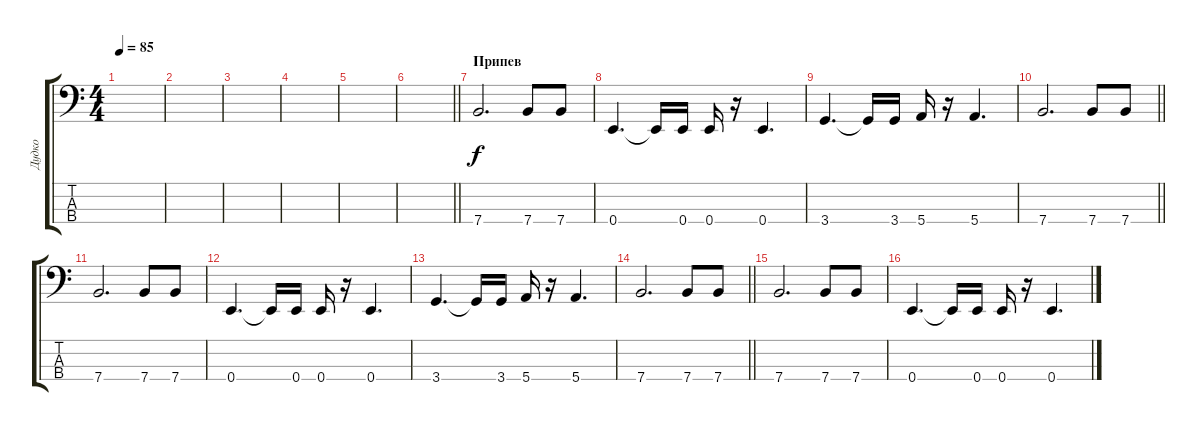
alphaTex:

\track ("Дудко" "Дудко") {instrument electricbassfinger}
\staff {score tabs}
\tuning (G2 D2 A1 E1) {hide}
\ts (4 4)
\tempo 85
\clef f4
\ks c
|
|
|
|
|
\barLineRight lightlight
|
\section ("" "Припев")
7.4.2{d} 7.4.8 7.4.8 |
0.4.4{d} 0.4{t}.16 0.4.16 0.4.16 r.16 0.4.4{d} |
3.4.4{d} 3.4{t}.16 3.4.16 5.4.16 r.16 5.4.4{d} |
\barLineRight lightlight
7.4.2{d} 7.4.8 7.4.8 |
7.4.2{d} 7.4.8 7.4.8 |
0.4.4{d} 0.4{t}.16 0.4.16 0.4.16 r.16 0.4.4{d} |
3.4.4{d} 3.4{t}.16 3.4.16 5.4.16 r.16 5.4.4{d} |
\barLineRight lightlight
7.4.2{d} 7.4.8 7.4.8 |
7.4.2{d} 7.4.8 7.4.8 |
0.4.4{d} 0.4{t}.16 0.4.16 0.4.16 r.16 0.4.4{d}
